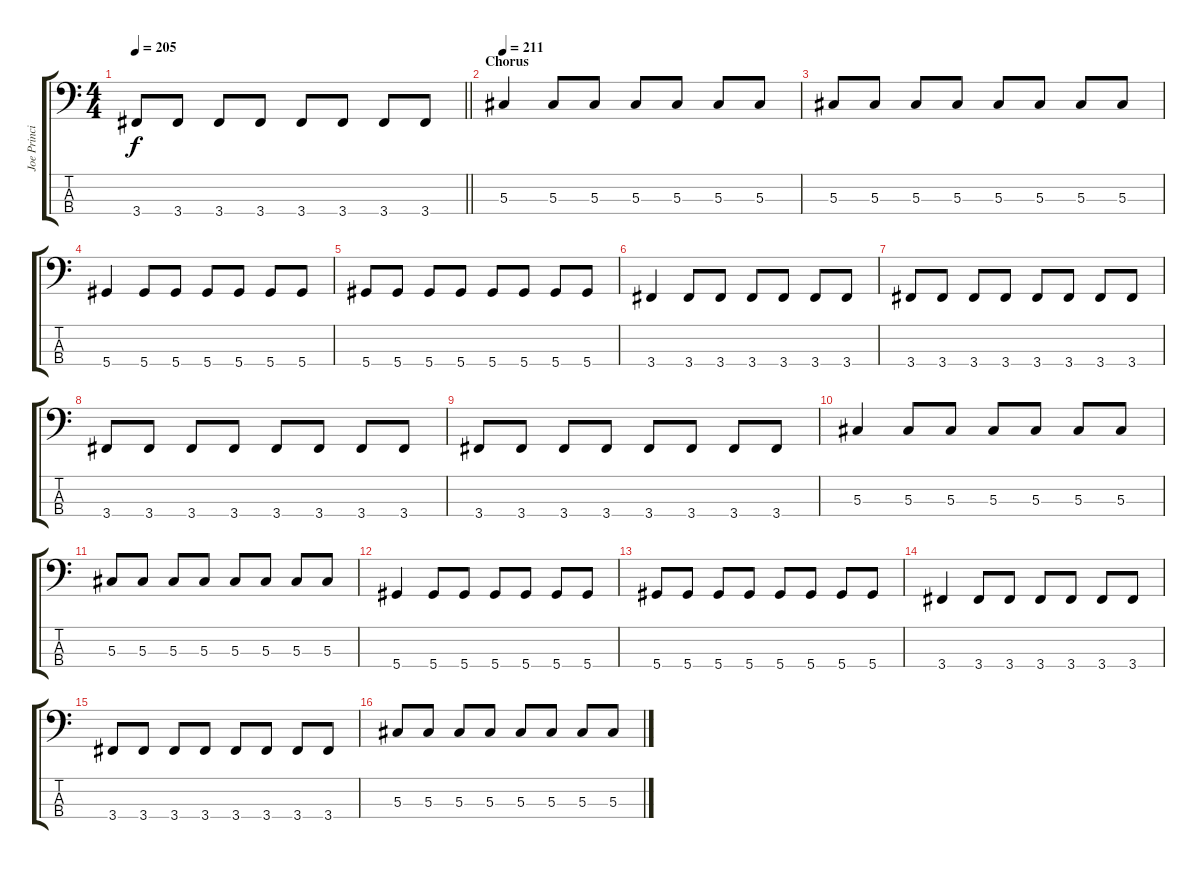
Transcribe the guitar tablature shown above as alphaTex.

\track ("Joe Principe - Bass" "Joe Princi") {instrument electricbasspick}
\staff {score tabs}
\tuning (Gb2 Db2 Ab1 Eb1) {hide}
\ts (4 4)
\tempo 205
\clef f4
\barLineRight lightlight
\ks c
3.4.8{dy f} 3.4.8 3.4.8 3.4.8 3.4.8 3.4.8 3.4.8 3.4.8 |
\section ("" "Chorus")
\tempo 211
5.3.4 5.3.8 5.3.8 5.3.8 5.3.8 5.3.8 5.3.8 |
5.3.8 5.3.8 5.3.8 5.3.8 5.3.8 5.3.8 5.3.8 5.3.8 |
5.4.4 5.4.8 5.4.8 5.4.8 5.4.8 5.4.8 5.4.8 |
5.4.8 5.4.8 5.4.8 5.4.8 5.4.8 5.4.8 5.4.8 5.4.8 |
3.4.4 3.4.8 3.4.8 3.4.8 3.4.8 3.4.8 3.4.8 |
3.4.8 3.4.8 3.4.8 3.4.8 3.4.8 3.4.8 3.4.8 3.4.8 |
3.4.8 3.4.8 3.4.8 3.4.8 3.4.8 3.4.8 3.4.8 3.4.8 |
3.4.8 3.4.8 3.4.8 3.4.8 3.4.8 3.4.8 3.4.8 3.4.8 |
5.3.4 5.3.8 5.3.8 5.3.8 5.3.8 5.3.8 5.3.8 |
5.3.8 5.3.8 5.3.8 5.3.8 5.3.8 5.3.8 5.3.8 5.3.8 |
5.4.4 5.4.8 5.4.8 5.4.8 5.4.8 5.4.8 5.4.8 |
5.4.8 5.4.8 5.4.8 5.4.8 5.4.8 5.4.8 5.4.8 5.4.8 |
3.4.4 3.4.8 3.4.8 3.4.8 3.4.8 3.4.8 3.4.8 |
3.4.8 3.4.8 3.4.8 3.4.8 3.4.8 3.4.8 3.4.8 3.4.8 |
5.3.8 5.3.8 5.3.8 5.3.8 5.3.8 5.3.8 5.3.8 5.3.8
